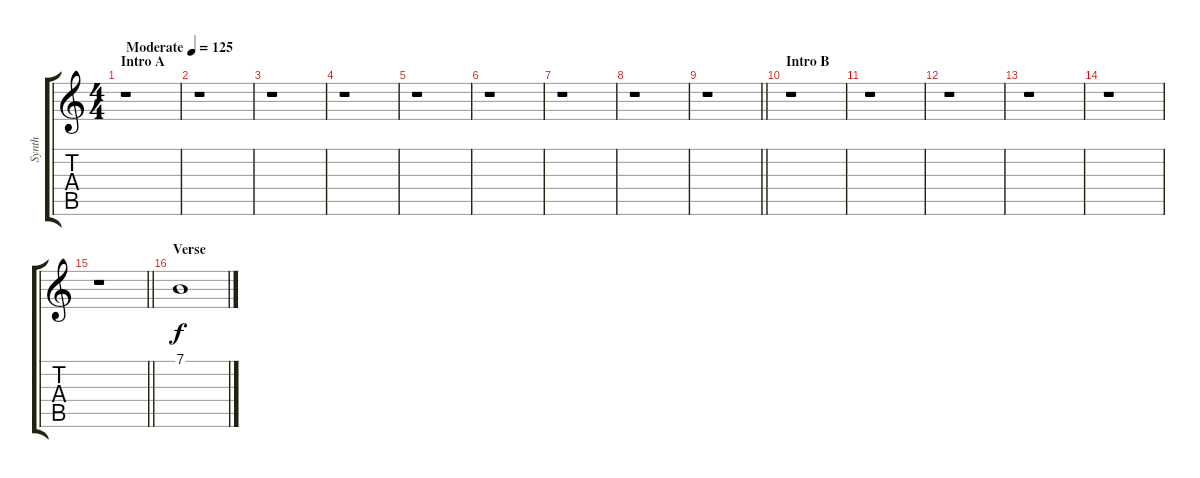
\track ("Synth" "Synth") {instrument pad2warm}
\staff {score tabs}
\tuning (E4 B3 G3 D3 A2 E2) {hide}
\ts (4 4)
\section ("" "Intro A")
\tempo (125 "Moderate")
\clef g2
\ks c
r.1{dy f instrument pad2warm} |
r.1 |
r.1 |
r.1 |
r.1 |
r.1 |
r.1 |
r.1 |
\barLineRight lightlight
r.1 |
\section ("" "Intro B")
r.1 |
r.1 |
r.1 |
r.1 |
r.1 |
\barLineRight lightlight
r.1 |
\section ("" "Verse")
7.1.1
